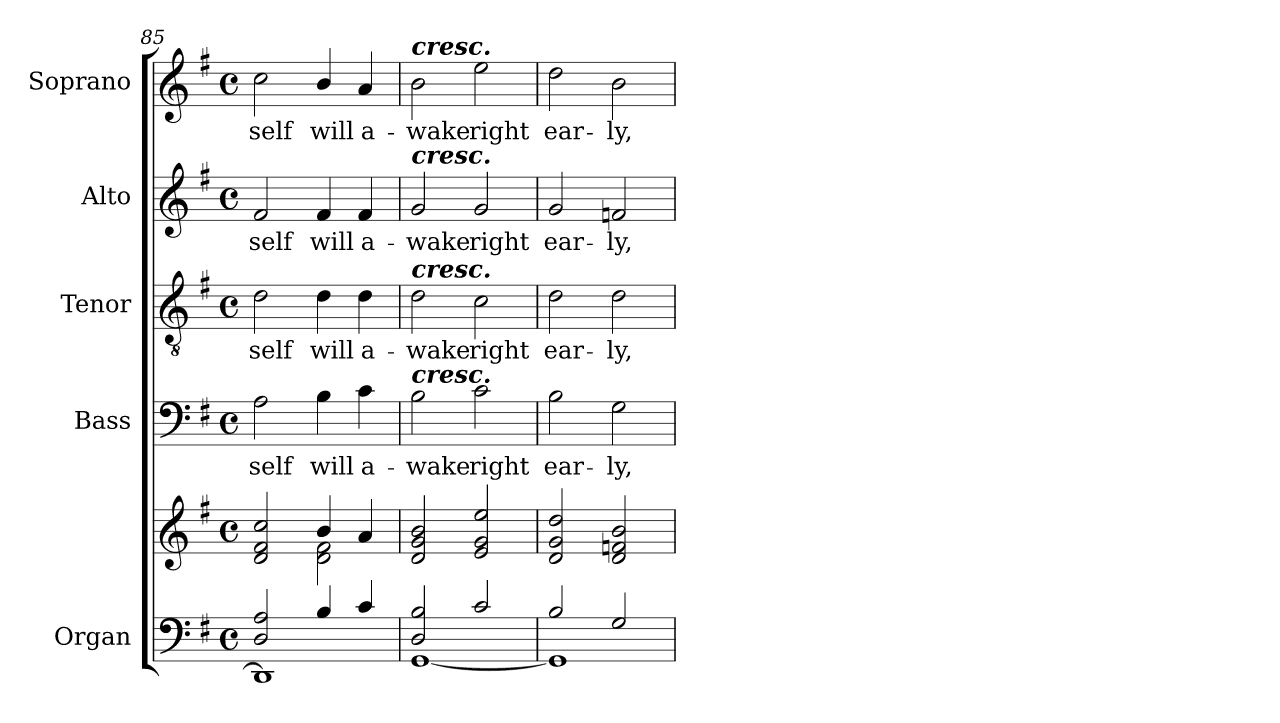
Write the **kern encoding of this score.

**kern	**kern	**kern	**text	**kern	**text	**kern	**text	**kern	**text
*part5	*part5	*part4	*part4	*part3	*part3	*part2	*part2	*part1	*part1
*staff6	*staff5	*staff4	*staff4	*staff3	*staff3	*staff2	*staff2	*staff1	*staff1
*I"Organ	*	*I"Bass	*	*I"Tenor	*	*I"Alto	*	*I"Soprano	*
*	*	*I'B	*	*I'T	*	*I'A	*	*I'S	*
*clefF4	*clefG2	*clefF4	*	*clefGv2	*	*clefG2	*	*clefG2	*
*k[f#]	*k[f#]	*k[f#]	*	*k[f#]	*	*k[f#]	*	*k[f#]	*
*G:	*G:	*G:	*	*G:	*	*G:	*	*G:	*
*M4/4	*M4/4	*M4/4	*	*M4/4	*	*M4/4	*	*M4/4	*
*met(c)	*met(c)	*met(c)	*	*met(c)	*	*met(c)	*	*met(c)	*
=85	=85	=85	=85	=85	=85	=85	=85	=85	=85
*^	*^	*	*	*	*	*	*	*	*
!	!	!	!	!	!LO:LY:b	!	!LO:LY:b	!	!LO:LY:b	!	!LO:LY:b
2D/ 2A/	1DD\]	2d/ 2f#/ 2cc/	2ryy	2A	-self	2d	-self	2f#	-self	2cc	-self
!	!	!	!	!	!LO:LY:b	!	!LO:LY:b	!	!LO:LY:b	!	!LO:LY:b
4B/	.	4b/	2d\ 2f#\	4B	will	4d	will	4f#	will	4b/	will
!	!	!	!	!	!LO:LY:b	!	!LO:LY:b	!	!LO:LY:b	!	!LO:LY:b
4c/	.	4a/	.	4c	a-	4d	a-	4f#	a-	4a	a-
=86	=86	=86	=86	=86	=86	=86	=86	=86	=86	=86	=86
!	!	!	!	!	!	!	!	!	!	!LO:TX:a:Bi:t=cresc.	!
!	!	!	!	!	!	!	!	!LO:TX:a:Bi:t=cresc.	!	!	!
!	!	!	!	!	!	!LO:TX:a:Bi:t=cresc.	!	!	!	!	!
!	!	!	!	!LO:TX:a:Bi:t=cresc.	!	!	!	!	!	!	!
!	!	!	!	!	!LO:LY:b	!	!LO:LY:b	!	!LO:LY:b	!	!LO:LY:b
2D/ 2B/	[1GG\	2d/ 2g/ 2b/	1ryy	2B	-wake	2d	-wake	2g	-wake	2b	-wake
!	!	!	!	!	!LO:LY:b	!	!LO:LY:b	!	!LO:LY:b	!	!LO:LY:b
2c/	.	2e/ 2g/ 2ee/	.	2c	right	2c	right	2g	right	2ee	right
=87	=87	=87	=87	=87	=87	=87	=87	=87	=87	=87	=87
!	!	!	!	!	!LO:LY:b	!	!LO:LY:b	!	!LO:LY:b	!	!LO:LY:b
2B/	1GG\]	2d/ 2g/ 2dd/	1ryy	2B	ear-	2d	ear-	2g	ear-	2dd	ear-
!	!	!	!	!	!LO:LY:b	!	!LO:LY:b	!	!LO:LY:b	!	!LO:LY:b
2G/	.	2d/ 2fn/ 2b/	.	2G	-ly,	2d	-ly,	2fn	-ly,	2b	-ly,
*v	*v	*	*	*	*	*	*	*	*	*	*
*	*v	*v	*	*	*	*	*	*	*	*
=	=	=	=	=	=	=	=	=	=
*-	*-	*-	*-	*-	*-	*-	*-	*-	*-
